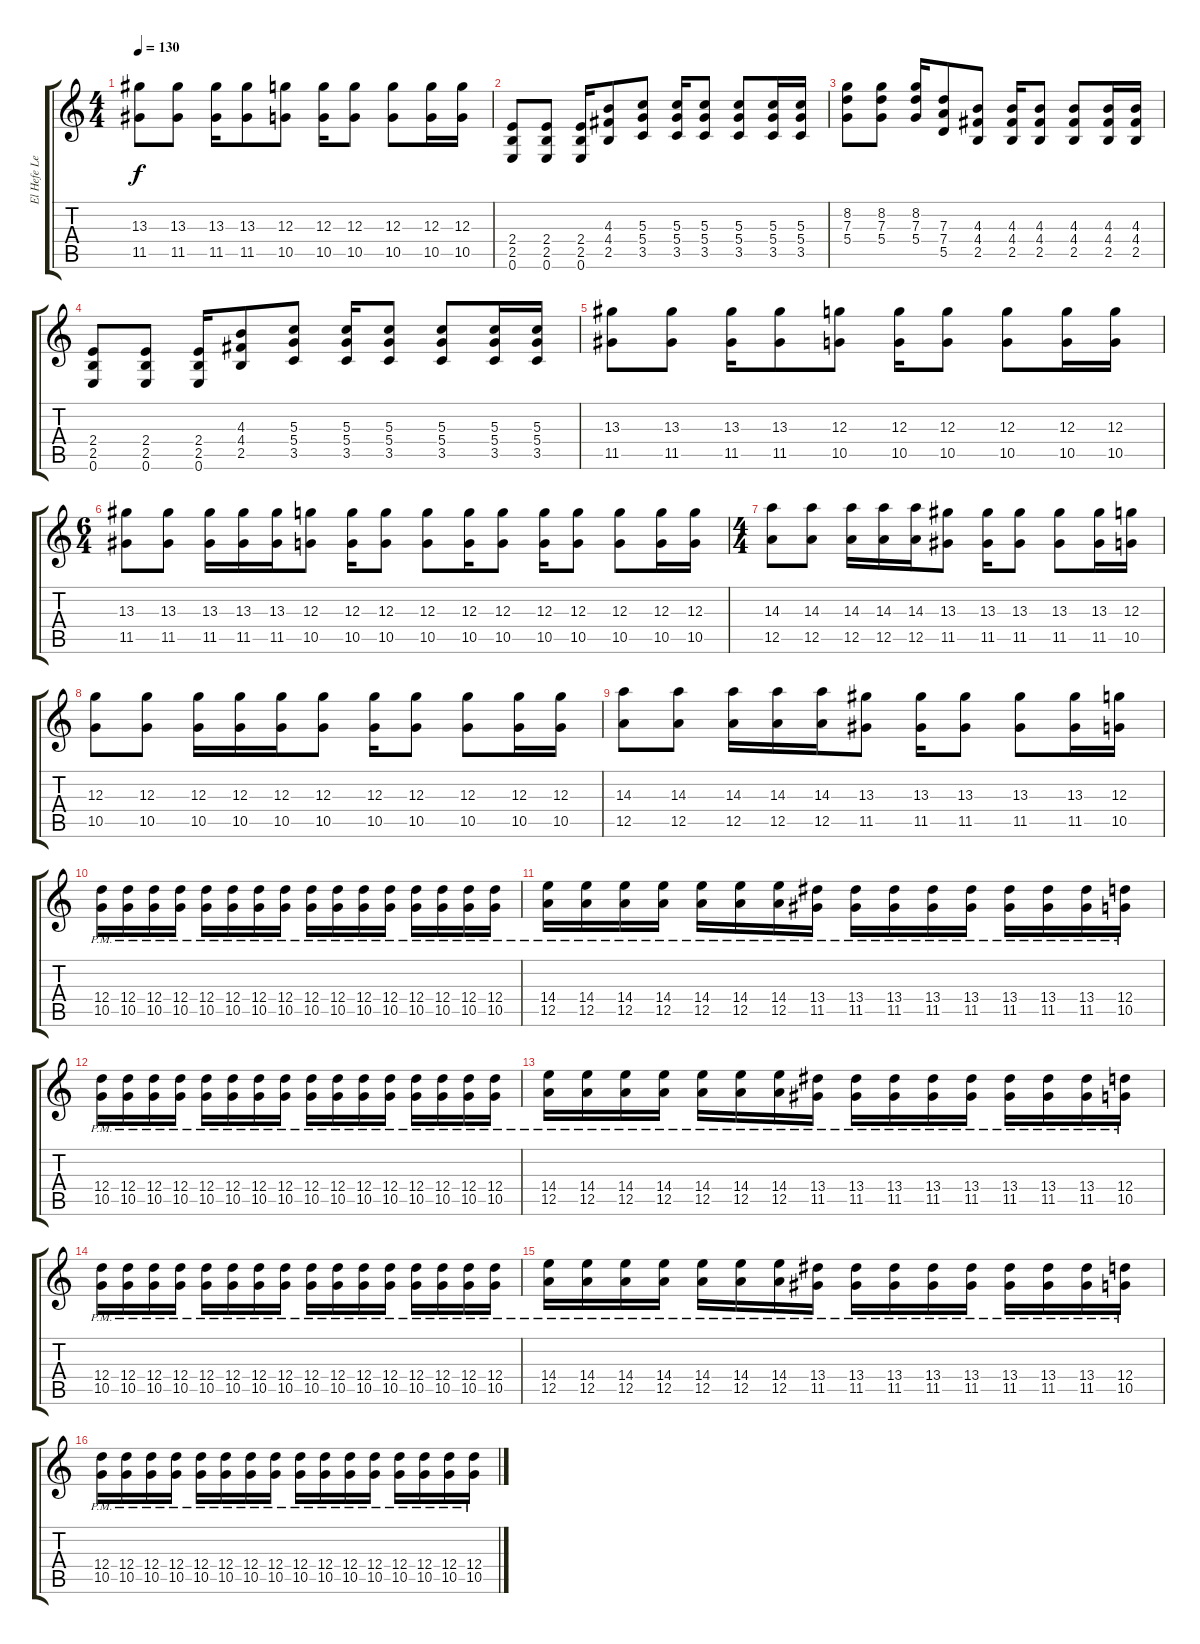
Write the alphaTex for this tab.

\track ("El Hefe Lead" "El Hefe Le") {instrument distortionguitar}
\staff {score tabs}
\tuning (E4 B3 G3 D3 A2 E2) {hide}
\ts (4 4)
\tempo 130
\clef g2
\ks c
(13.3 11.5).8{dy f} (13.3 11.5).8 (13.3 11.5).16 (13.3 11.5).8 (12.3 10.5).8 (12.3 10.5).16 (12.3 10.5).8 (12.3 10.5).8 (12.3 10.5).16 (12.3 10.5).16 |
(2.4 2.5 0.6).8 (2.4 2.5 0.6).8 (2.4 2.5 0.6).16 (4.3 4.4 2.5).8 (5.3 5.4 3.5).8 (5.3 5.4 3.5).16 (5.3 5.4 3.5).8 (5.3 5.4 3.5).8 (5.3 5.4 3.5).16 (5.3 5.4 3.5).16 |
(8.2 7.3 5.4).8 (8.2 7.3 5.4).8 (8.2 7.3 5.4).16 (7.3 7.4 5.5).8 (4.3 4.4 2.5).8 (4.3 4.4 2.5).16 (4.3 4.4 2.5).8 (4.3 4.4 2.5).8 (4.3 4.4 2.5).16 (4.3 4.4 2.5).16 |
(2.4 2.5 0.6).8 (2.4 2.5 0.6).8 (2.4 2.5 0.6).16 (4.3 4.4 2.5).8 (5.3 5.4 3.5).8 (5.3 5.4 3.5).16 (5.3 5.4 3.5).8 (5.3 5.4 3.5).8 (5.3 5.4 3.5).16 (5.3 5.4 3.5).16 |
(13.3 11.5).8 (13.3 11.5).8 (13.3 11.5).16 (13.3 11.5).8 (12.3 10.5).8 (12.3 10.5).16 (12.3 10.5).8 (12.3 10.5).8 (12.3 10.5).16 (12.3 10.5).16 |
\ts (6 4)
(13.3 11.5).8 (13.3 11.5).8 (13.3 11.5).16 (13.3 11.5).16 (13.3 11.5).16 (12.3 10.5).8 (12.3 10.5).16 (12.3 10.5).8 (12.3 10.5).8 (12.3 10.5).16 (12.3 10.5).8 (12.3 10.5).16 (12.3 10.5).8 (12.3 10.5).8 (12.3 10.5).16 (12.3 10.5).16 |
\ts (4 4)
(14.3 12.5).8 (14.3 12.5).8 (14.3 12.5).16 (14.3 12.5).16 (14.3 12.5).16 (13.3 11.5).8 (13.3 11.5).16 (13.3 11.5).8 (13.3 11.5).8 (13.3 11.5).16 (12.3 10.5).16 |
(12.3 10.5).8 (12.3 10.5).8 (12.3 10.5).16 (12.3 10.5).16 (12.3 10.5).16 (12.3 10.5).8 (12.3 10.5).16 (12.3 10.5).8 (12.3 10.5).8 (12.3 10.5).16 (12.3 10.5).16 |
(14.3 12.5).8 (14.3 12.5).8 (14.3 12.5).16 (14.3 12.5).16 (14.3 12.5).16 (13.3 11.5).8 (13.3 11.5).16 (13.3 11.5).8 (13.3 11.5).8 (13.3 11.5).16 (12.3 10.5).16 |
(12.4{pm} 10.5{pm}).16 (12.4{pm} 10.5{pm}).16 (12.4{pm} 10.5{pm}).16 (12.4{pm} 10.5{pm}).16 (12.4{pm} 10.5{pm}).16 (12.4{pm} 10.5{pm}).16 (12.4{pm} 10.5{pm}).16 (12.4{pm} 10.5{pm}).16 (12.4{pm} 10.5{pm}).16 (12.4{pm} 10.5{pm}).16 (12.4{pm} 10.5{pm}).16 (12.4{pm} 10.5{pm}).16 (12.4{pm} 10.5{pm}).16 (12.4{pm} 10.5{pm}).16 (12.4{pm} 10.5{pm}).16 (12.4{pm} 10.5{pm}).16 |
(14.4{pm} 12.5{pm}).16 (14.4{pm} 12.5{pm}).16 (14.4{pm} 12.5{pm}).16 (14.4{pm} 12.5{pm}).16 (14.4{pm} 12.5{pm}).16 (14.4{pm} 12.5{pm}).16 (14.4{pm} 12.5{pm}).16 (13.4{pm} 11.5{pm}).16 (13.4{pm} 11.5{pm}).16 (13.4{pm} 11.5{pm}).16 (13.4{pm} 11.5{pm}).16 (13.4{pm} 11.5{pm}).16 (13.4{pm} 11.5{pm}).16 (13.4{pm} 11.5{pm}).16 (13.4{pm} 11.5{pm}).16 (12.4{pm} 10.5{pm}).16 |
(12.4{pm} 10.5{pm}).16 (12.4{pm} 10.5{pm}).16 (12.4{pm} 10.5{pm}).16 (12.4{pm} 10.5{pm}).16 (12.4{pm} 10.5{pm}).16 (12.4{pm} 10.5{pm}).16 (12.4{pm} 10.5{pm}).16 (12.4{pm} 10.5{pm}).16 (12.4{pm} 10.5{pm}).16 (12.4{pm} 10.5{pm}).16 (12.4{pm} 10.5{pm}).16 (12.4{pm} 10.5{pm}).16 (12.4{pm} 10.5{pm}).16 (12.4{pm} 10.5{pm}).16 (12.4{pm} 10.5{pm}).16 (12.4{pm} 10.5{pm}).16 |
(14.4{pm} 12.5{pm}).16 (14.4{pm} 12.5{pm}).16 (14.4{pm} 12.5{pm}).16 (14.4{pm} 12.5{pm}).16 (14.4{pm} 12.5{pm}).16 (14.4{pm} 12.5{pm}).16 (14.4{pm} 12.5{pm}).16 (13.4{pm} 11.5{pm}).16 (13.4{pm} 11.5{pm}).16 (13.4{pm} 11.5{pm}).16 (13.4{pm} 11.5{pm}).16 (13.4{pm} 11.5{pm}).16 (13.4{pm} 11.5{pm}).16 (13.4{pm} 11.5{pm}).16 (13.4{pm} 11.5{pm}).16 (12.4{pm} 10.5{pm}).16 |
(12.4{pm} 10.5{pm}).16 (12.4{pm} 10.5{pm}).16 (12.4{pm} 10.5{pm}).16 (12.4{pm} 10.5{pm}).16 (12.4{pm} 10.5{pm}).16 (12.4{pm} 10.5{pm}).16 (12.4{pm} 10.5{pm}).16 (12.4{pm} 10.5{pm}).16 (12.4{pm} 10.5{pm}).16 (12.4{pm} 10.5{pm}).16 (12.4{pm} 10.5{pm}).16 (12.4{pm} 10.5{pm}).16 (12.4{pm} 10.5{pm}).16 (12.4{pm} 10.5{pm}).16 (12.4{pm} 10.5{pm}).16 (12.4{pm} 10.5{pm}).16 |
(14.4{pm} 12.5{pm}).16 (14.4{pm} 12.5{pm}).16 (14.4{pm} 12.5{pm}).16 (14.4{pm} 12.5{pm}).16 (14.4{pm} 12.5{pm}).16 (14.4{pm} 12.5{pm}).16 (14.4{pm} 12.5{pm}).16 (13.4{pm} 11.5{pm}).16 (13.4{pm} 11.5{pm}).16 (13.4{pm} 11.5{pm}).16 (13.4{pm} 11.5{pm}).16 (13.4{pm} 11.5{pm}).16 (13.4{pm} 11.5{pm}).16 (13.4{pm} 11.5{pm}).16 (13.4{pm} 11.5{pm}).16 (12.4{pm} 10.5{pm}).16 |
(12.4{pm} 10.5{pm}).16 (12.4{pm} 10.5{pm}).16 (12.4{pm} 10.5{pm}).16 (12.4{pm} 10.5{pm}).16 (12.4{pm} 10.5{pm}).16 (12.4{pm} 10.5{pm}).16 (12.4{pm} 10.5{pm}).16 (12.4{pm} 10.5{pm}).16 (12.4{pm} 10.5{pm}).16 (12.4{pm} 10.5{pm}).16 (12.4{pm} 10.5{pm}).16 (12.4{pm} 10.5{pm}).16 (12.4{pm} 10.5{pm}).16 (12.4{pm} 10.5{pm}).16 (12.4{pm} 10.5{pm}).16 (12.4{pm} 10.5{pm}).16
